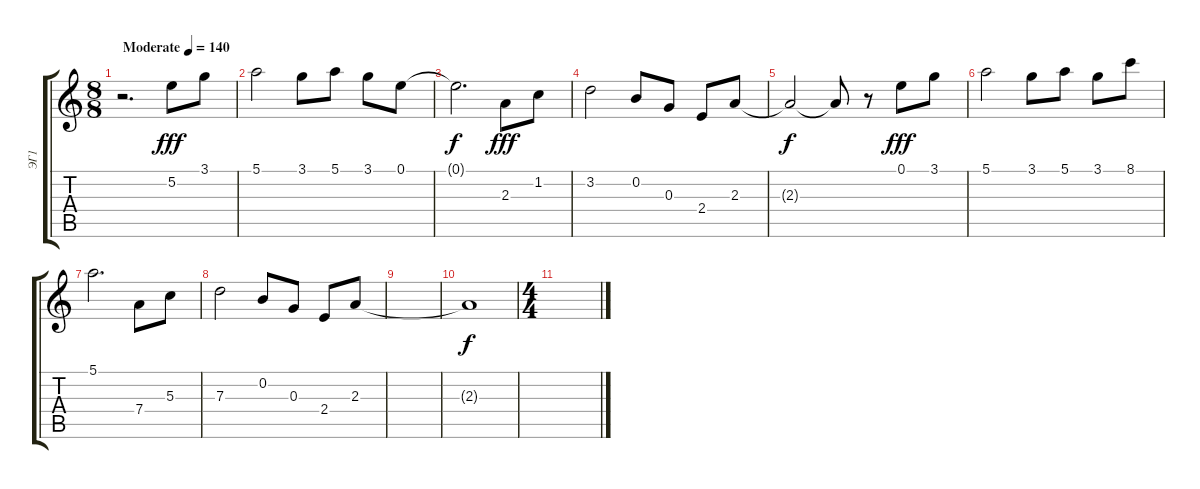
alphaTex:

\track ("ЭГ1" "ЭГ1") {instrument distortionguitar}
\staff {score tabs}
\tuning (E4 B3 G3 D3 A2 E2) {hide}
\ts (8 8)
\tempo (140 "Moderate")
\clef g2
\ks c
r.2{d dy fff instrument distortionguitar} 5.2.8 3.1.8 |
5.1.2 3.1.8 5.1.8 3.1.8 0.1.8 |
0.1{t}.2{d dy f} 2.3.8{dy fff} 1.2.8 |
3.2.2 0.2.8 0.3.8 2.4.8 2.3.8 |
2.3{t}.2{dy f} 2.3{t}.8 r.8 0.1.8{dy fff} 3.1.8 |
5.1.2 3.1.8 5.1.8 3.1.8 8.1.8 |
5.1.2{d} 7.4.8 5.3.8 |
7.3.2 0.2.8 0.3.8 2.4.8 2.3.8 |
|
2.3{t}.1{dy f} |
\ts (4 4)
